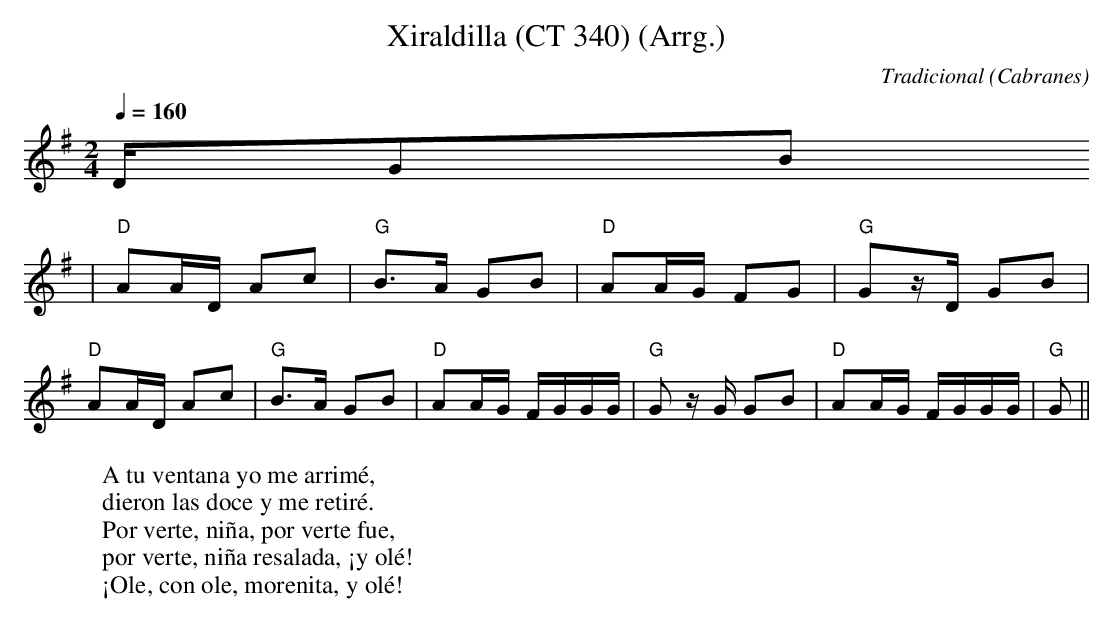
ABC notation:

X:1
T:Xiraldilla (CT 340) (Arrg.)
C:Tradicional
O:Cabranes
M:2/4
L:1/8
Q:1/4=160
W:A tu ventana yo me arrimé,
W:dieron las doce y me retiré.
W:Por verte, niña, por verte fue,
W: por verte, niña resalada, ¡y olé!
W:¡Ole, con ole, morenita, y olé!
K:G
D/GB
|"D"AA/D/ Ac|"G"B>A GB|"D"AA/G/ FG|"G"Gz/D/ GB|
"D"AA/D/ Ac|"G"B>A GB|"D"AA/G/ F/G/G/G/|"G"Gz/ G/ GB|"D"AA/G/ F/G/G/G/|"G"G ||
